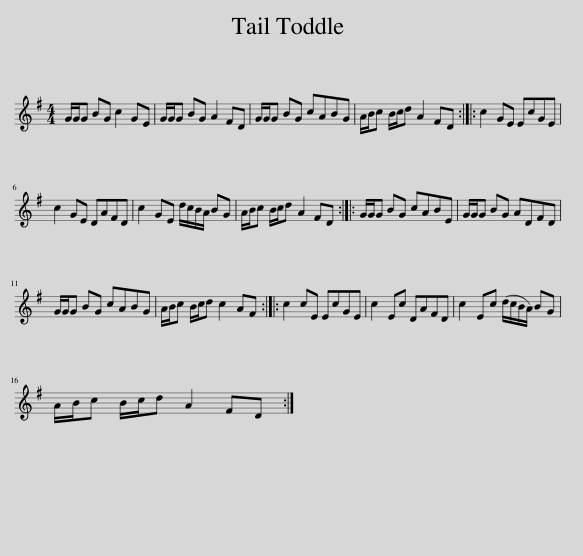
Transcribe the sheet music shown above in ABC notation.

X:1
L:1/8
M:4/4
I:linebreak $
K:G
V:1 treble
V:1
 G/G/G BG c2 GE | G/G/G BG A2 FD | G/G/G BG cABG | A/B/c B/c/d A2 FD :: c2 GE EcGE |$ %5
 c2 GE DAFD | c2 GE d/c/B/A/ BG | A/B/c B/c/d A2 FD :: G/G/G BG cABE | G/G/G BG ADFD |$ %10
 G/G/G BG cABG | A/B/c B/c/d c2 AF :: c2 cE EcGE | c2 Ec DAFD | c2 Ec (d/c/B/A/) BG |$ %15
 A/B/c B/c/d A2 FD :| %16
